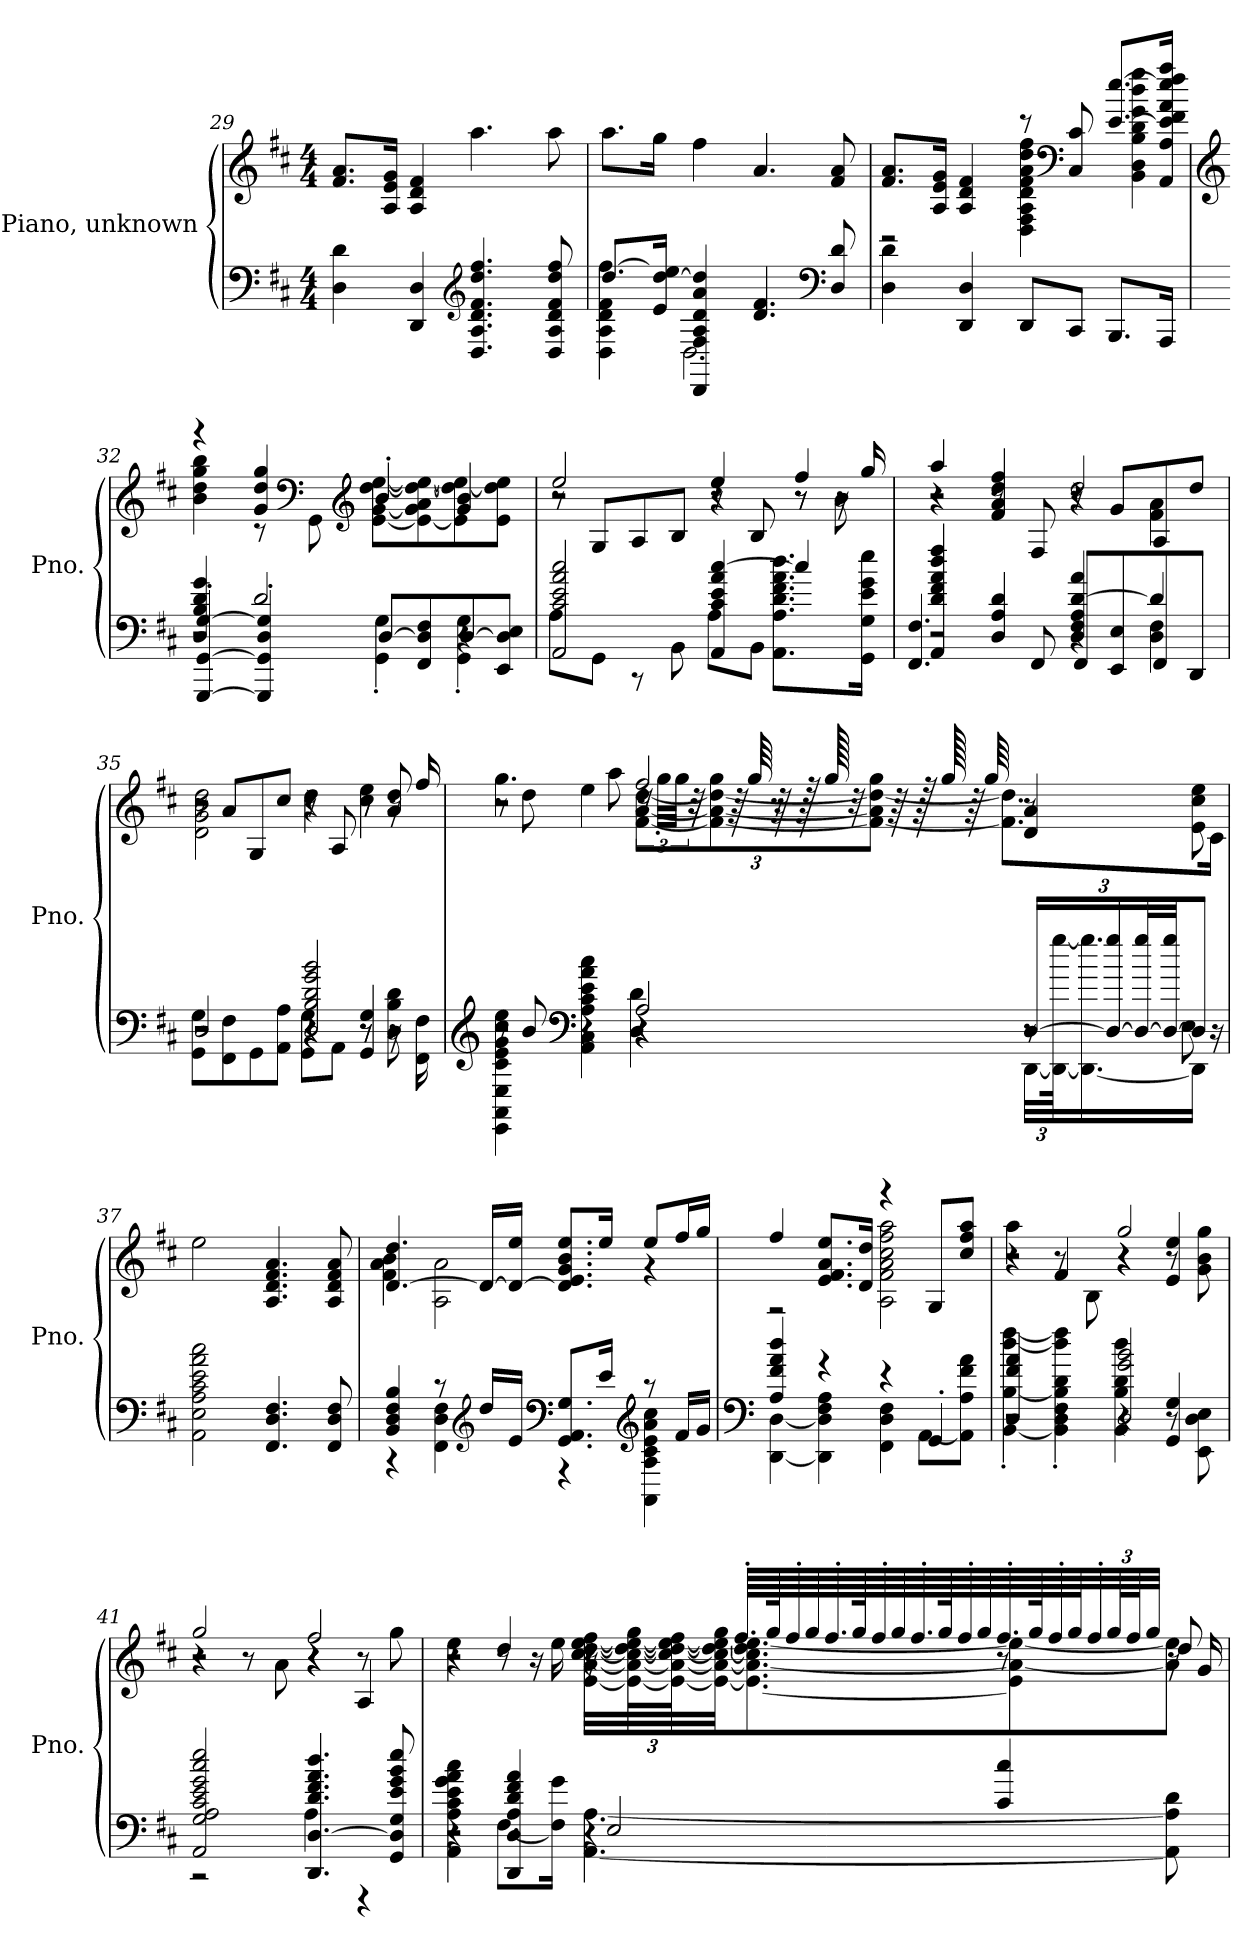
**kern	**kern
*part1	*part1
*staff2	*staff1
*I"Piano, unknown	*
*I'Pno.	*
*clefF4	*clefG2
*k[f#c#]	*k[f#c#]
*M4/4	*M4/4
=29	=29
4D\ 4d\	8.f#/ 8.a/L
.	16A/ 16e/ 16g/Jk
4DD/ 4D/	4A/ 4d/ 4f#/
*clefG2	*
4.D/ 4.A/ 4.d/ 4.f#/ 4.dd/ 4.ff#/	4.aa\
8D/ 8A/ 8d/ 8f#/ 8dd/ 8ff#/	8aa\
!!LO:LB:g=z
=30	=30
*^	*
[8.dd/L	4D\ 4A\ 4d\ 4f#\ 4ff#\	8.aa\L
16e/ 16dd/_ 16ee/Jk	.	16gg\Jk
4DD/ 4F#/ 4A/ 4d/ 4a/ 4dd/]	2.D\	4ff#\
4.d/ 4.f#/	.	4.a/
*clefF4	*	*
8D/ 8d/	.	8f#/ 8a/
*v	*v	*
=31	=31
*	*^
4D\ 4d\	8.f#/ 8.a/L	2r
.	16A/ 16e/ 16g/Jk	.
4DD/ 4D/	4A/ 4d/ 4f#/	.
8DD/L	8r	4D\ 4F#\ 4A\ 4d\ 4f#\ 4a\ 4dd\ 4ff#\
*	*clefF4	*
8CC#/J	8C#/ 8c#/	.
8.BBB/L	[8.e/ [8.ee/L	4BB\ 4D\ 4B\ 4d\ 4g\ 4dd\ 4gg\
16AAA/Jk	16AA/ 16A/ 16e/] 16f#/ 16a/ 16ee/] 16ff#/ 16aa/Jk	.
=32	=32	=32
*	*clefG2	*
*^	*	*
*	*^	*	*
4D/ 4B/ 4d/ 4g/	2r	[4GGG/' [4GG/' [4G/'	4r	4b\ 4dd\ 4gg\ 4bb\
2d/	.	4GGG/]' 4GG/]' 4D/' 4G/]'	4g/ 4dd/ 4gg/	8r
*	*	*	*clefF4	*
.	.	.	.	8GG\
*	*	*	*clefG2	*
.	4GG\' 4G\'	[8D/L	4b'/	[8e\ [8g\ [8dd\ [8ee\L
.	.	8FF#/ 8D/] 8F#/	.	8e\_ 8g\] 8a\ 8dd\_ 8ee\_
4r	4GG\' 4G\'	[8D/	4g/ 4b/	8e\] 8dd\_ 8ee\]
.	.	8EE/ 8D/] 8E/J	.	8e\ 8dd\] 8ee\J
*	*v	*v	*	*
!!LO:LB:g=z
=33	=33	=33	=33
*	*	*	*^
2AA/ 2c#/ 2e/ 2a/ 2cc#/	8A\L	2ee/	2r	8r
.	8GG\J	.	.	8G/L
.	8r	.	.	8A/
.	8BB\	.	.	8B/J
4AA/ 4c#/ 4e/ 4a/ [4cc#/	8A\L	4ee/	4r	8r
.	8BB\J	.	.	8B/
4cc#/]	8.AA\ 8.A\ 8.d\ 8.f#\ 8.a\ 8.dd\L	4ff#/	8r	8r
.	.	.	8b\	16r
.	16GG\ 16G\ 16e\ 16g\ 16ee\Jk	.	.	16gg/
=34	=34	=34	=34	=34
*	*^	*	*	*
4AA/ 4d/ 4f#/ 4a/ 4dd/ 4ff#/	2r	4.FF#/ 4.F#/	4r	2r	4aa/
4D/ 4A/ 4d/	.	.	4f#/ 4a/ 4dd/ 4ff#/	.	8r
.	.	8FF#/	.	.	8F#/
4D/ 4F#/ 4A/ [4d/ 4a/	4r	8FF#/L	2dd/	4r	8r
.	.	8EE/ 8E/	.	.	8g/L
4d/]	4D\ 4F#\	8FF#/	.	4f#\ 4a\	8A/
.	.	8DD/J	.	.	8dd/J
=35	=35	=35	=35	=35	=35
*	*	*^	*	*	*
2D/	2r	2r	8GG\ 8G\L	2r	2d\ 2g\ 2b\ 2dd\	8r
.	.	.	8FF#\ 8F#\	.	.	8a/L
.	.	.	8GG\	.	.	8G/
.	.	.	8AA\ 8A\J	.	.	8cc#/J
2D/ 2B/ 2d/ 2g/ 2b/	4r	4r	8GG\ 8G\L	4r	4dd\	8r
.	.	.	8AA\J	.	.	8A/
.	8r	4GG/ 4G/	8r	8r	4cc#\ 4ee\	8r
.	8D\ 8B\ 8d\	.	16r	8a/ 8dd/	.	16r
.	.	.	16FF#\ 16F#\	.	.	16ff#/
*	*	*	*	*v	*v	*v
!!LO:LB:g=z
=36	=36	=36	=36	=36
*clefG2	*	*	*	*
*	*	*	*	*^
*	*	*	*	*	*^
*	*	*	*	*	*	*^
8r	4EE\ 4AA\ 4E\ 4c#\ 4e\ 4g\ 4cc#\ 4ee\	2r	2r	2r	4.gg\	2r	8r
8b/	.	.	.	.	.	.	8dd\
*clefF4	*	*	*	*	*	*	*
4r	4AA\ 4C#\ 4A\ 4c#\ 4e\ 4a\ 4cc#\	.	.	.	.	.	4ee\
.	.	.	.	.	8aa\	.	.
*	*	*	*	*	*	*	*Xbrackettup
4r	4r	2A/	4D\ 4d\	2ff#/	48r	16r	[12f#\ [12a\ [12dd\L
.	.	.	.	.	48gg'\LLL	.	.
.	.	.	.	.	48gg\JJJ	.	.
.	.	.	.	.	16r	32r	.
.	.	.	.	.	.	.	12f#\_ 12a\_ 12dd\_ 12gg\
.	.	.	.	.	.	64r	.
.	.	.	.	.	.	64gg/	.
.	.	.	.	.	8r	64r	.
.	.	.	.	.	.	128r	.
.	.	.	.	.	.	128gg/	.
.	.	.	.	.	.	32r	.
.	.	.	.	.	.	.	12f#\_ 12a\] 12dd\_ 12gg\J
.	.	.	.	.	.	64r	.
.	.	.	.	.	.	128r	.
.	.	.	.	.	.	128gg/	.
.	.	.	.	.	.	64r	.
.	.	.	.	.	.	64gg/	.
*Xbrackettup	*	*	*	*	*	*	*
[24D/LL	[48DD\LLL	.	8r	.	8r	4d/ 4a/	8.f#\] 8.dd\]L
.	96DD\_ [96gg\JK	.	.	.	.	.	.
.	16.DD\_ 16.gg\]	.	.	.	.	.	.
24D/_ 24gg/	.	.	.	.	.	.	.
48D/_ 48gg/L	.	.	.	.	.	.	.
48D/_ 48gg/JJ	.	.	.	.	.	.	.
8D/J]	16DD\JJ]	.	8E\	.	8e\ 8cc#\ 8ee\	.	.
.	16r	.	.	.	.	.	16c#\Jk
*v	*v	*v	*v	*	*	*	*
*	*v	*v	*v	*v
!!LO:LB:g=z
=37	=37
2AA\ 2E\ 2A\ 2c#\ 2e\ 2a\ 2cc#\	2ee\
4.FF#/ 4.D/ 4.F#/	4.A/ 4.d/ 4.f#/ 4.a/
8FF#/ 8D/ 8F#/	8A/ 8d/ 8f#/ 8a/
=38	=38
*^	*^
4BB/ 4D/ 4F#/ 4B/	4r	[4.d/ 4.dd/	4f#\ 4a\ 4b\
8r	4FF#\ 4D\ 4F#\	.	2A\ 2a\
*clefG2	*	*	*
16dd/LL	.	16d/LL_	.
16e/JJ	.	16d/_ 16ee/JJ	.
*clefF4	*	*	*
8.GG/ 8.AA/ 8.G/L	4r	8.d/] 8.e/ 8.g/ 8.b/ 8.ee/L	.
16e/Jk	.	16ee/Jk	.
*clefG2	*	*	*
8r	4AA\ 4A\ 4c#\ 4e\ 4a\ 4cc#\	8ee/L	4r
16f#/LL	.	16ff#/L	.
16g/JJ	.	16gg/JJ	.
=39	=39	=39	=39
*clefF4	*	*	*
4A/ 4f#/ 4a/ 4dd/	[4DD\ [4D\	4ff#/	2r
4r	4DD\] 4D\] 4F#\ 4A\	8.e/ 8.f#/ 8.a/ 8.ee/L	.
.	.	16d/ 16dd/Jk	.
4r	4FF#\ 4D\ 4F#\	4r	2A\ 2f#\ 2a\ 2cc#\ 2ff#\ 2aa\
4GG'/	[8AA\L	8G/L	.
.	8AA\] 8A\ 8f#\ 8a\J	8cc#/ 8ff#/ 8aa/J	.
=40	=40	=40	=40
*	*^	*	*^
4D/ 4f#/ 4a/	[4BB\' [4B\' [4dd\' [4ff#\'	2r	4r	4aa\	2r
4r	4BB\]' 4D\' 4F#\' 4B\]' 4d\' 4dd\]' 4ff#\]'	.	4f#/	8r	.
.	.	.	.	8B\	.
2D/ 2g/ 2b/	4BB\ 4B\ 4d\ 4dd\	4r	2gg/	4r	4r
.	8r	4GG/ 4G/	.	8r	4e/ 4ee/
.	8EE\ 8D\ 8E\	.	.	8g\ 8b\ 8gg\	.
*	*v	*v	*	*	*
!!LO:PB:g=z	!!	!!
=41	=41	=41	=41	=41
2AA/ 2G/ 2A/ 2c#/ 2e/ 2g/ 2cc#/ 2ee/	2r	2gg/	4r	2r
.	.	.	8r	.
.	.	.	8a\	.
4.DD/ [4.D/ 4.d/ 4.f#/ 4.a/ 4.dd/	4A\	2ff#/	4r	4r
.	4r	.	8r	4A/
8GG/ 8D/] 8G/ 8e/ 8g/ 8b/ 8ee/	.	.	8gg\	.
!!LO:LB:g=z	!!	!!
=42	=42	=42	=42	=42
*	*^	*	*	*
2r	4AA\ 4A\ 4c#\ 4e\ 4g\ 4a\ 4cc#\	4r	4r	4ee\	2r
.	[8.F#\L	4DD/ 4D/ 4A/ 4d/ 4f#/ 4a/	4dd/	8r	.
.	.	.	.	16r	.
.	16F#\] 16g\Jk	.	.	16ee\	.
4r	[4.AA\ [4.A\	2E/	16r	[48e\ [48a\ [48cc#\ [48dd\ [48ee\ 48ff#\LLL	4r
.	.	.	.	96e\_ 96a\_ 96cc#\_ 96dd\_ 96ee\_ 96gg\L	.
.	.	.	.	96e\_ 96a\_ 96cc#\_ 96dd\_ 96ee\_ 96ff#\J	.
.	.	.	.	48e\_ 48a\_ 48cc#\_ 48dd\_ 48ee\_ 48gg\JJ	.
.	.	.	64.ff#'/LLLL	8.e\_ 8.a\_ 8.cc#\] 8.dd\] 8.ee\_	.
.	.	.	128gg/K	.	.
.	.	.	64ff#'/	.	.
.	.	.	64gg/	.	.
.	.	.	64.ff#'/	.	.
.	.	.	128gg/K	.	.
.	.	.	64ff#'/	.	.
.	.	.	64gg/	.	.
.	.	.	64.ff#'/	.	.
.	.	.	128gg/K	.	.
.	.	.	64ff#'/	.	.
.	.	.	64gg/	.	.
4c#/ 4cc#/	.	.	64.ff#'/	8e\] 8a\_ 8ee\_	8r
.	.	.	128gg/K	.	.
.	.	.	64ff#'/	.	.
.	.	.	64gg/J	.	.
.	.	.	48ff#'/	.	.
.	.	.	96gg/L	.	.
.	.	.	96ff#/J	.	.
.	.	.	48gg/JJJ	.	.
.	8AA\] 8A\] 8d\	.	16r	8a\] 8ee\]J	8dd/
.	.	.	16g/	.	.
*v	*v	*v	*	*	*
*	*v	*v	*v
=	=
*-	*-
